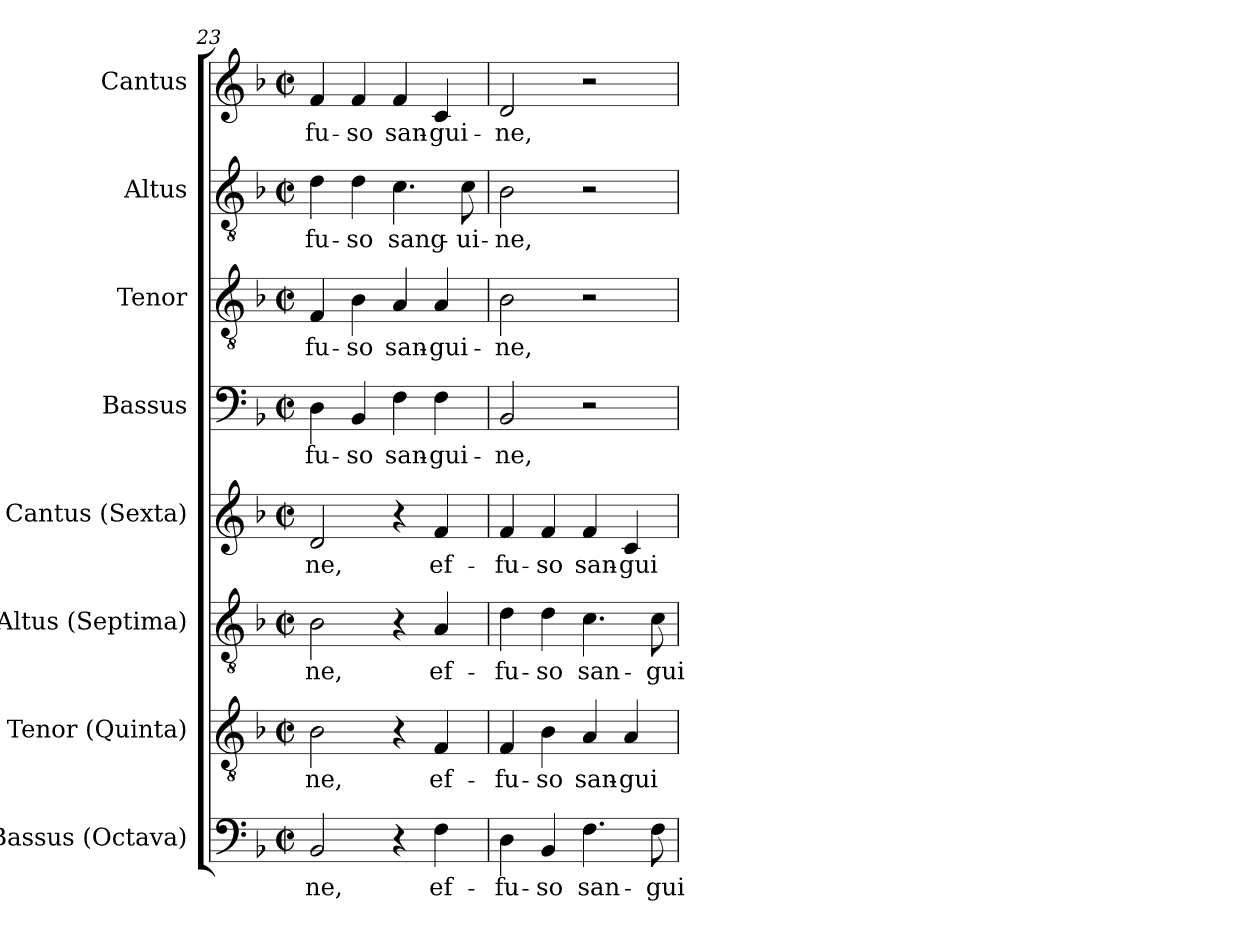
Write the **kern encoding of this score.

**kern	**text	**kern	**text	**kern	**text	**kern	**text	**kern	**text	**kern	**text	**kern	**text	**kern	**text
*part8	*part8	*part7	*part7	*part6	*part6	*part5	*part5	*part4	*part4	*part3	*part3	*part2	*part2	*part1	*part1
*staff8	*staff8	*staff7	*staff7	*staff6	*staff6	*staff5	*staff5	*staff4	*staff4	*staff3	*staff3	*staff2	*staff2	*staff1	*staff1
*I"Bassus (Octava)	*	*I"Tenor (Quinta)	*	*I"Altus (Septima)	*	*I"Cantus (Sexta)	*	*I"Bassus	*	*I"Tenor	*	*I"Altus	*	*I"Cantus	*
*I'B.	*	*I'T.	*	*I'T.	*	*I'A.	*	*I'B.	*	*I'T.	*	*I'T.	*	*I'A.	*
!!LO:PB:g=z
*clefF4	*	*clefGv2	*	*clefGv2	*	*clefG2	*	*clefF4	*	*clefGv2	*	*clefGv2	*	*clefG2	*
*	*	*ITrd7c12	*	*ITrd7c12	*	*	*	*	*	*ITrd7c12	*	*ITrd7c12	*	*	*
*k[b-]	*	*k[b-]	*	*k[b-]	*	*k[b-]	*	*k[b-]	*	*k[b-]	*	*k[b-]	*	*k[b-]	*
*F:	*	*F:	*	*F:	*	*F:	*	*F:	*	*F:	*	*F:	*	*F:	*
*M2/2	*	*M2/2	*	*M2/2	*	*M2/2	*	*M2/2	*	*M2/2	*	*M2/2	*	*M2/2	*
*met(c|)	*	*met(c|)	*	*met(c|)	*	*met(c|)	*	*met(c|)	*	*met(c|)	*	*met(c|)	*	*met(c|)	*
=23	=23	=23	=23	=23	=23	=23	=23	=23	=23	=23	=23	=23	=23	=23	=23
!	!LO:LY:b:color=#000000	!	!	!	!	!	!	!	!	!	!	!	!	!	!
!	!	!	!LO:LY:b:color=#000000	!	!	!	!	!	!	!	!	!	!	!	!
!	!	!	!	!	!LO:LY:b:color=#000000	!	!	!	!	!	!	!	!	!	!
!	!	!	!	!	!	!	!LO:LY:b:color=#000000	!	!	!	!	!	!	!	!
!	!	!	!	!	!	!	!	!	!LO:LY:b:color=#000000	!	!	!	!	!	!
!	!	!	!	!	!	!	!	!	!	!	!LO:LY:b:color=#000000	!	!	!	!
!	!	!	!	!	!	!	!	!	!	!	!	!	!LO:LY:b:color=#000000	!	!
!	!	!	!	!	!	!	!	!	!	!	!	!	!	!	!LO:LY:b:color=#000000
2BB-i/	-ne,	2BB-i\	-ne,	2BB-i\	-ne,	2di/	-ne,	4Di\	-fu-	4FFi/	-fu-	4Di\	-fu-	4fi/	-fu-
!	!	!	!	!	!	!	!	!	!LO:LY:b:color=#000000	!	!	!	!	!	!
!	!	!	!	!	!	!	!	!	!	!	!LO:LY:b:color=#000000	!	!	!	!
!	!	!	!	!	!	!	!	!	!	!	!	!	!LO:LY:b:color=#000000	!	!
!	!	!	!	!	!	!	!	!	!	!	!	!	!	!	!LO:LY:b:color=#000000
.	.	.	.	.	.	.	.	4BB-i/	-so	4BB-i\	-so	4Di\	-so	4fi/	-so
!	!	!	!	!	!	!	!	!	!LO:LY:b:color=#000000	!	!	!	!	!	!
!	!	!	!	!	!	!	!	!	!	!	!LO:LY:b:color=#000000	!	!	!	!
!	!	!	!	!	!	!	!	!	!	!	!	!	!LO:LY:b:color=#000000	!	!
!	!	!	!	!	!	!	!	!	!	!	!	!	!	!	!LO:LY:b:color=#000000
4r	.	4r	.	4r	.	4r	.	4Fi\	san-	4AAi/	san-	4.Ci\	sang-	4fi/	san-
!	!LO:LY:b:color=#000000	!	!	!	!	!	!	!	!	!	!	!	!	!	!
!	!	!	!LO:LY:b:color=#000000	!	!	!	!	!	!	!	!	!	!	!	!
!	!	!	!	!	!LO:LY:b:color=#000000	!	!	!	!	!	!	!	!	!	!
!	!	!	!	!	!	!	!LO:LY:b:color=#000000	!	!	!	!	!	!	!	!
!	!	!	!	!	!	!	!	!	!LO:LY:b:color=#000000	!	!	!	!	!	!
!	!	!	!	!	!	!	!	!	!	!	!LO:LY:b:color=#000000	!	!	!	!
!	!	!	!	!	!	!	!	!	!	!	!	!	!	!	!LO:LY:b:color=#000000
4Fi\	ef-	4FFi/	ef-	4AAi/	ef-	4fi/	ef-	4Fi\	-gui-	4AAi/	-gui-	.	.	4ci/	-gui-
!	!	!	!	!	!	!	!	!	!	!	!	!	!LO:LY:b:color=#000000	!	!
.	.	.	.	.	.	.	.	.	.	.	.	8Ci\	-ui-	.	.
=24	=24	=24	=24	=24	=24	=24	=24	=24	=24	=24	=24	=24	=24	=24	=24
!	!LO:LY:b:color=#000000	!	!	!	!	!	!	!	!	!	!	!	!	!	!
!	!	!	!LO:LY:b:color=#000000	!	!	!	!	!	!	!	!	!	!	!	!
!	!	!	!	!	!LO:LY:b:color=#000000	!	!	!	!	!	!	!	!	!	!
!	!	!	!	!	!	!	!LO:LY:b:color=#000000	!	!	!	!	!	!	!	!
!	!	!	!	!	!	!	!	!	!LO:LY:b:color=#000000	!	!	!	!	!	!
!	!	!	!	!	!	!	!	!	!	!	!LO:LY:b:color=#000000	!	!	!	!
!	!	!	!	!	!	!	!	!	!	!	!	!	!LO:LY:b:color=#000000	!	!
!	!	!	!	!	!	!	!	!	!	!	!	!	!	!	!LO:LY:b:color=#000000
4Di\	-fu-	4FFi/	-fu-	4Di\	-fu-	4fi/	-fu-	2BB-i/	-ne,	2BB-i\	-ne,	2BB-i\	-ne,	2di/	-ne,
!	!LO:LY:b:color=#000000	!	!	!	!	!	!	!	!	!	!	!	!	!	!
!	!	!	!LO:LY:b:color=#000000	!	!	!	!	!	!	!	!	!	!	!	!
!	!	!	!	!	!LO:LY:b:color=#000000	!	!	!	!	!	!	!	!	!	!
!	!	!	!	!	!	!	!LO:LY:b:color=#000000	!	!	!	!	!	!	!	!
4BB-i/	-so	4BB-i\	-so	4Di\	-so	4fi/	-so	.	.	.	.	.	.	.	.
!	!LO:LY:b:color=#000000	!	!	!	!	!	!	!	!	!	!	!	!	!	!
!	!	!	!LO:LY:b:color=#000000	!	!	!	!	!	!	!	!	!	!	!	!
!	!	!	!	!	!LO:LY:b:color=#000000	!	!	!	!	!	!	!	!	!	!
!	!	!	!	!	!	!	!LO:LY:b:color=#000000	!	!	!	!	!	!	!	!
4.Fi\	san-	4AAi/	san-	4.Ci\	san-	4fi/	san-	2r	.	2r	.	2r	.	2r	.
!	!	!	!LO:LY:b:color=#000000	!	!	!	!	!	!	!	!	!	!	!	!
!	!	!	!	!	!	!	!LO:LY:b:color=#000000	!	!	!	!	!	!	!	!
.	.	4AAi/	-gui-	.	.	4ci/	-gui-	.	.	.	.	.	.	.	.
!	!LO:LY:b:color=#000000	!	!	!	!	!	!	!	!	!	!	!	!	!	!
!	!	!	!	!	!LO:LY:b:color=#000000	!	!	!	!	!	!	!	!	!	!
8Fi\	-gui-	.	.	8Ci\	-gui-	.	.	.	.	.	.	.	.	.	.
=	=	=	=	=	=	=	=	=	=	=	=	=	=	=	=
*-	*-	*-	*-	*-	*-	*-	*-	*-	*-	*-	*-	*-	*-	*-	*-
